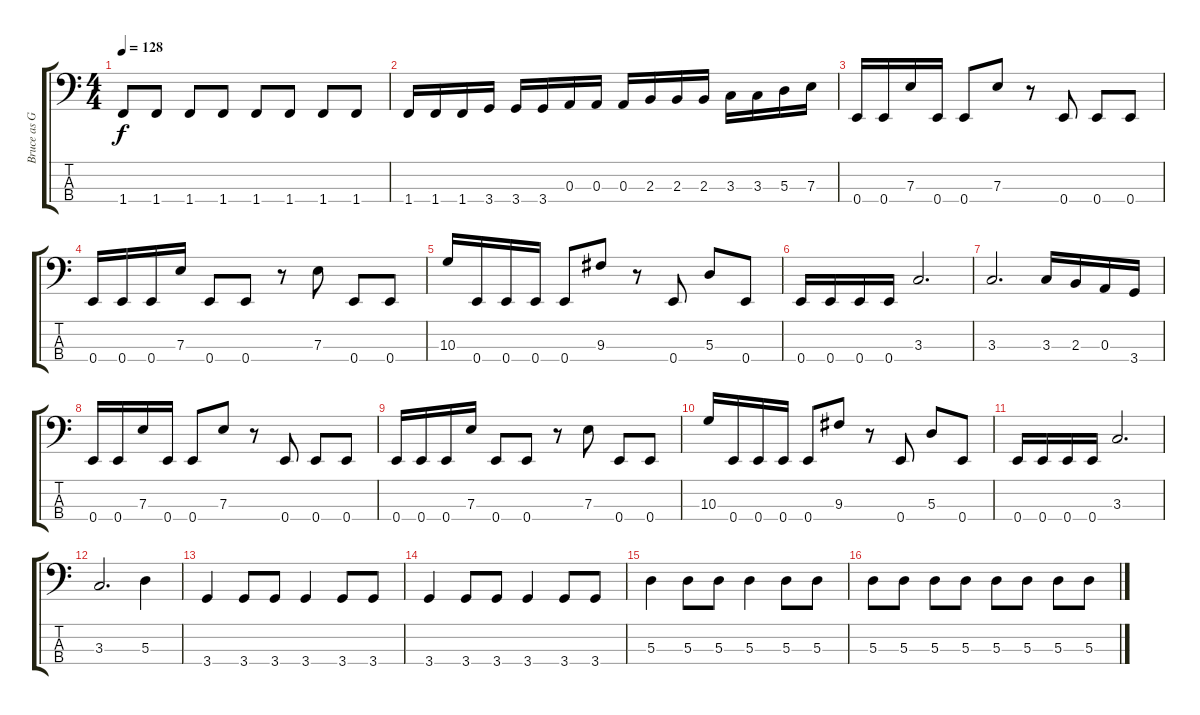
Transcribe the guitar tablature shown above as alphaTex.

\track ("Bruce as GENE" "Bruce as G") {instrument electricbassfinger}
\staff {score tabs}
\tuning (G2 D2 A1 E1) {hide}
\ts (4 4)
\tempo 128
\clef f4
\ks c
1.4.8{dy f} 1.4.8 1.4.8 1.4.8 1.4.8 1.4.8 1.4.8 1.4.8 |
1.4.16 1.4.16 1.4.16 3.4.16 3.4.16 3.4.16 0.3.16 0.3.16 0.3.16 2.3.16 2.3.16 2.3.16 3.3.16 3.3.16 5.3.16 7.3.16 |
0.4.16 0.4.16 7.3.16 0.4.16 0.4.8 7.3.8 r.8 0.4.8 0.4.8 0.4.8 |
0.4.16 0.4.16 0.4.16 7.3.16 0.4.8 0.4.8 r.8 7.3.8 0.4.8 0.4.8 |
10.3.16 0.4.16 0.4.16 0.4.16 0.4.8 9.3.8 r.8 0.4.8 5.3.8 0.4.8 |
0.4.16 0.4.16 0.4.16 0.4.16 3.3.2{d} |
3.3.2{d} 3.3.16 2.3.16 0.3.16 3.4.16 |
0.4.16 0.4.16 7.3.16 0.4.16 0.4.8 7.3.8 r.8 0.4.8 0.4.8 0.4.8 |
0.4.16 0.4.16 0.4.16 7.3.16 0.4.8 0.4.8 r.8 7.3.8 0.4.8 0.4.8 |
10.3.16 0.4.16 0.4.16 0.4.16 0.4.8 9.3.8 r.8 0.4.8 5.3.8 0.4.8 |
0.4.16 0.4.16 0.4.16 0.4.16 3.3.2{d} |
3.3.2{d} 5.3.4 |
3.4.4 3.4.8 3.4.8 3.4.4 3.4.8 3.4.8 |
3.4.4 3.4.8 3.4.8 3.4.4 3.4.8 3.4.8 |
5.3.4 5.3.8 5.3.8 5.3.4 5.3.8 5.3.8 |
5.3.8 5.3.8 5.3.8 5.3.8 5.3.8 5.3.8 5.3.8 5.3.8
